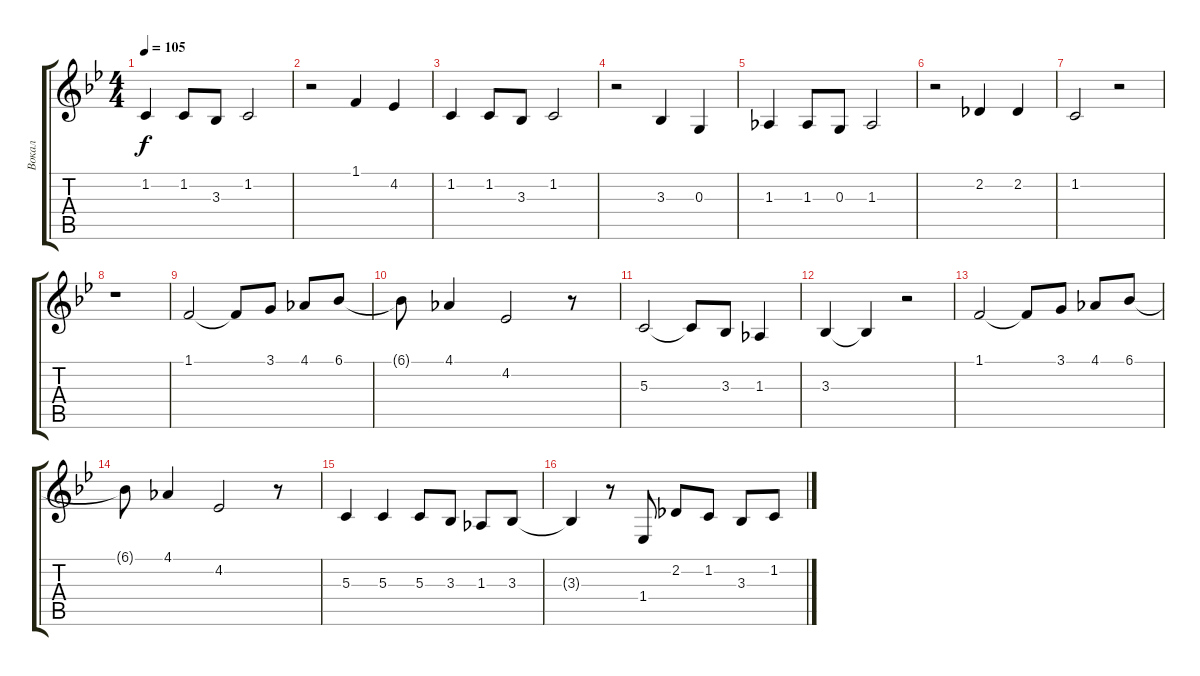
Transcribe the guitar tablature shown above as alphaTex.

\track ("Вокал" "Вокал") {instrument acousticgrandpiano}
\staff {score tabs}
\tuning (E4 B3 G3 D3 A2 E2) {hide}
\ts (4 4)
\tempo 105
\clef g2
\ks gminor
1.2.4{dy f} 1.2.8 3.3.8 1.2.2 |
r.2 1.1.4 4.2.4 |
1.2.4 1.2.8 3.3.8 1.2.2 |
r.2 3.3.4 0.3.4 |
1.3.4 1.3.8 0.3.8 1.3.2 |
r.2 2.2.4 2.2.4 |
1.2.2 r.2 |
r.1 |
1.1.2 1.1{t}.8 3.1.8 4.1.8 6.1.8 |
6.1{t}.8 4.1.4 4.2.2 r.8 |
5.3.2 5.3{t}.8 3.3.8 1.3.4 |
3.3.4 3.3{t}.4 r.2 |
1.1.2 1.1{t}.8 3.1.8 4.1.8 6.1.8 |
6.1{t}.8 4.1.4 4.2.2 r.8 |
5.3.4 5.3.4 5.3.8 3.3.8 1.3.8 3.3.8 |
3.3{t}.4 r.8 1.4.8 2.2.8 1.2.8 3.3.8 1.2.8
